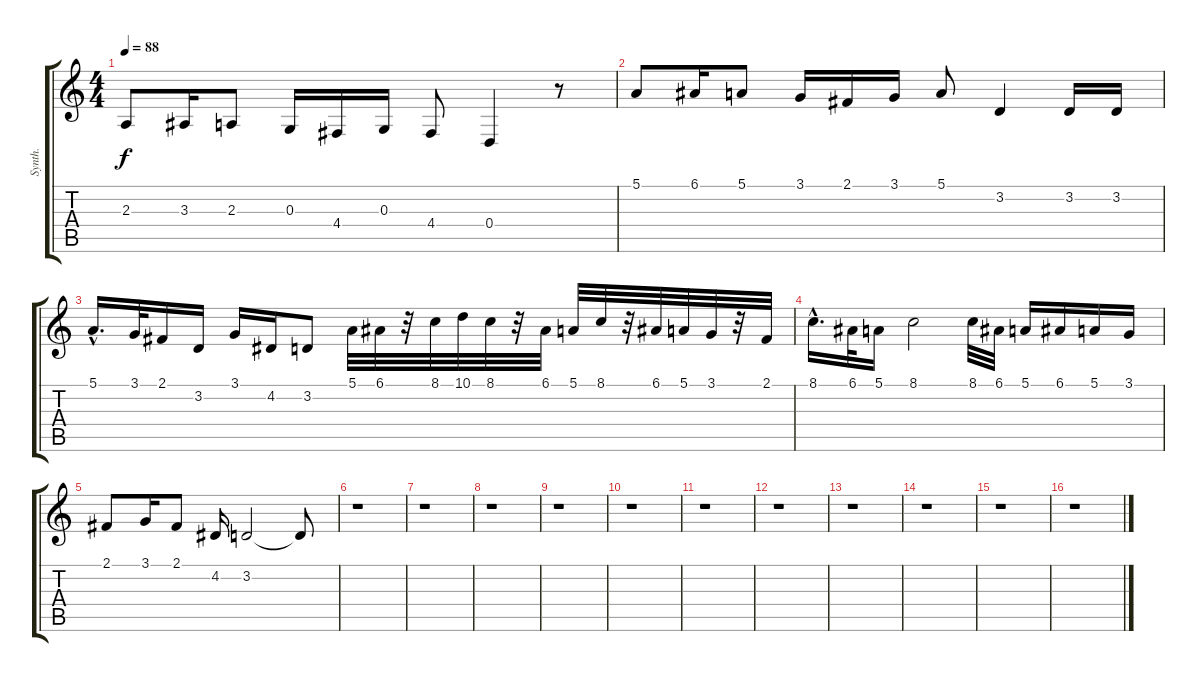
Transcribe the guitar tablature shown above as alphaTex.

\track ("Synth." "Synth.") {instrument sitar}
\staff {score tabs}
\tuning (E4 B3 G3 D3 A2 E2) {hide}
\ts (4 4)
\tempo 88
\clef g2
\ks c
2.3.8{dy f} 3.3.16 2.3.8 0.3.16 4.4.16 0.3.16 4.4.8 0.4.4 r.8 |
5.1.8 6.1.16 5.1.8 3.1.16 2.1.16 3.1.16 5.1.8 3.2.4 3.2.16 3.2.16 |
5.1{hac}.16{d} 3.1.32 2.1.16 3.2.16 3.1.16 4.2.16 3.2.8 5.1.32 6.1.32 r.32 8.1.32 10.1.32 8.1.32 r.32 6.1.32 5.1.32 8.1.32 r.32 6.1.32 5.1.32 3.1.32 r.32 2.1.32 |
8.1{hac}.16{d} 6.1.32 5.1.16 8.1.2 8.1.32 6.1.32 5.1.16 6.1.16 5.1.16 3.1.16 |
2.1.8 3.1.16 2.1.8 4.2.16 3.2.2 3.2{t}.8 |
r.1 |
r.1 |
r.1 |
r.1 |
r.1 |
r.1 |
r.1 |
r.1 |
r.1 |
r.1 |
r.1
